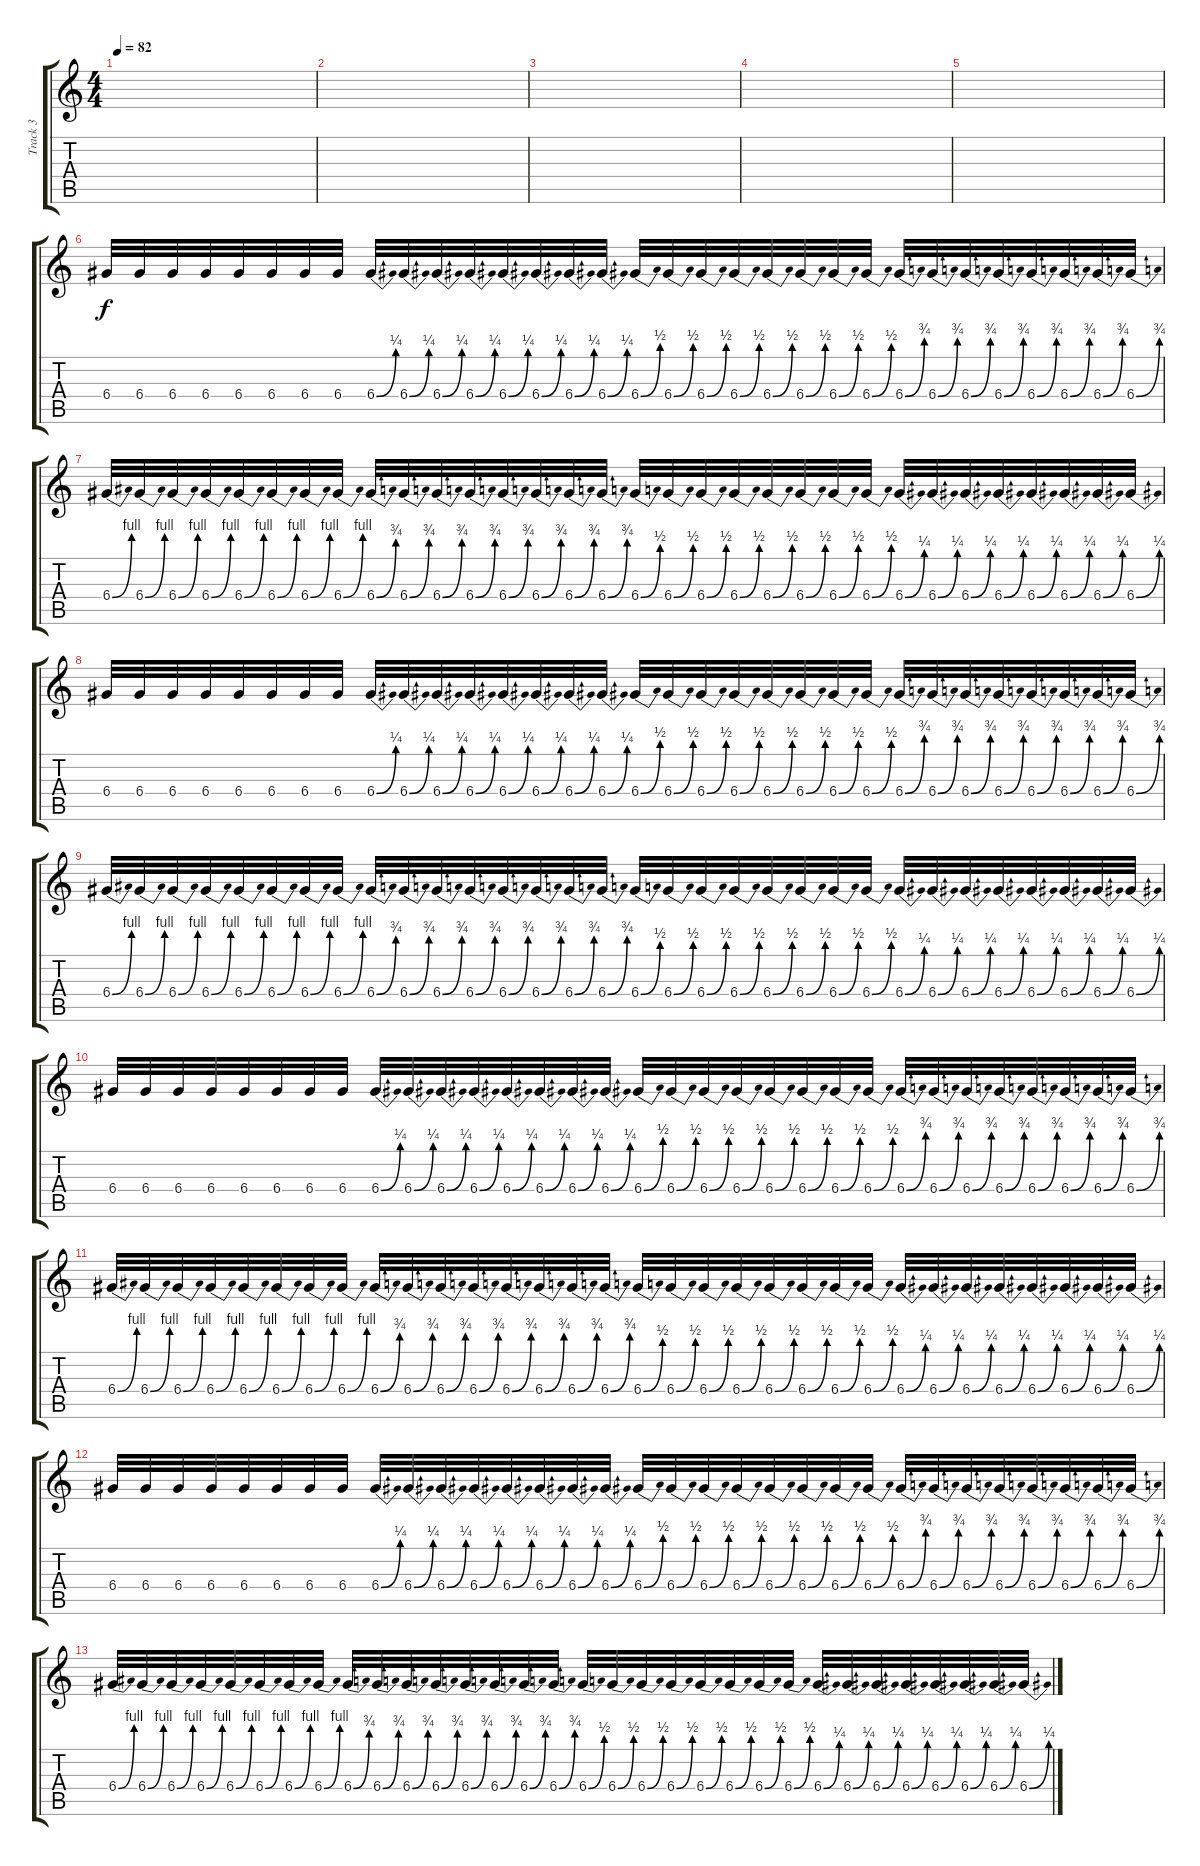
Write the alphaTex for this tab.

\track ("Track 3" "Track 3") {instrument overdrivenguitar}
\staff {score tabs}
\tuning (E4 B3 G3 D3 A2 D2) {hide}
\ts (4 4)
\tempo 82
\clef g2
\ks c
|
|
|
|
|
6.4.32 6.4.32 6.4.32 6.4.32 6.4.32 6.4.32 6.4.32 6.4.32 6.4{be (bend 0 0 60 1)}.32 6.4{be (bend 0 0 60 1)}.32 6.4{be (bend 0 0 60 1)}.32 6.4{be (bend 0 0 60 1)}.32 6.4{be (bend 0 0 60 1)}.32 6.4{be (bend 0 0 60 1)}.32 6.4{be (bend 0 0 60 1)}.32 6.4{be (bend 0 0 60 1)}.32 6.4{be (bend 0 0 60 2)}.32 6.4{be (bend 0 0 60 2)}.32 6.4{be (bend 0 0 60 2)}.32 6.4{be (bend 0 0 60 2)}.32 6.4{be (bend 0 0 60 2)}.32 6.4{be (bend 0 0 60 2)}.32 6.4{be (bend 0 0 60 2)}.32 6.4{be (bend 0 0 60 2)}.32 6.4{be (bend 0 0 60 3)}.32 6.4{be (bend 0 0 60 3)}.32 6.4{be (bend 0 0 60 3)}.32 6.4{be (bend 0 0 60 3)}.32 6.4{be (bend 0 0 60 3)}.32 6.4{be (bend 0 0 60 3)}.32 6.4{be (bend 0 0 60 3)}.32 6.4{be (bend 0 0 60 3)}.32 |
6.4{be (bend 0 0 60 4)}.32 6.4{be (bend 0 0 60 4)}.32 6.4{be (bend 0 0 60 4)}.32 6.4{be (bend 0 0 60 4)}.32 6.4{be (bend 0 0 60 4)}.32 6.4{be (bend 0 0 60 4)}.32 6.4{be (bend 0 0 60 4)}.32 6.4{be (bend 0 0 60 4)}.32 6.4{be (bend 0 0 60 3)}.32 6.4{be (bend 0 0 60 3)}.32 6.4{be (bend 0 0 60 3)}.32 6.4{be (bend 0 0 60 3)}.32 6.4{be (bend 0 0 60 3)}.32 6.4{be (bend 0 0 60 3)}.32 6.4{be (bend 0 0 60 3)}.32 6.4{be (bend 0 0 60 3)}.32 6.4{be (bend 0 0 60 2)}.32 6.4{be (bend 0 0 60 2)}.32 6.4{be (bend 0 0 60 2)}.32 6.4{be (bend 0 0 60 2)}.32 6.4{be (bend 0 0 60 2)}.32 6.4{be (bend 0 0 60 2)}.32 6.4{be (bend 0 0 60 2)}.32 6.4{be (bend 0 0 60 2)}.32 6.4{be (bend 0 0 60 1)}.32 6.4{be (bend 0 0 60 1)}.32 6.4{be (bend 0 0 60 1)}.32 6.4{be (bend 0 0 60 1)}.32 6.4{be (bend 0 0 60 1)}.32 6.4{be (bend 0 0 60 1)}.32 6.4{be (bend 0 0 60 1)}.32 6.4{be (bend 0 0 60 1)}.32 |
6.4.32 6.4.32 6.4.32 6.4.32 6.4.32 6.4.32 6.4.32 6.4.32 6.4{be (bend 0 0 60 1)}.32 6.4{be (bend 0 0 60 1)}.32 6.4{be (bend 0 0 60 1)}.32 6.4{be (bend 0 0 60 1)}.32 6.4{be (bend 0 0 60 1)}.32 6.4{be (bend 0 0 60 1)}.32 6.4{be (bend 0 0 60 1)}.32 6.4{be (bend 0 0 60 1)}.32 6.4{be (bend 0 0 60 2)}.32 6.4{be (bend 0 0 60 2)}.32 6.4{be (bend 0 0 60 2)}.32 6.4{be (bend 0 0 60 2)}.32 6.4{be (bend 0 0 60 2)}.32 6.4{be (bend 0 0 60 2)}.32 6.4{be (bend 0 0 60 2)}.32 6.4{be (bend 0 0 60 2)}.32 6.4{be (bend 0 0 60 3)}.32 6.4{be (bend 0 0 60 3)}.32 6.4{be (bend 0 0 60 3)}.32 6.4{be (bend 0 0 60 3)}.32 6.4{be (bend 0 0 60 3)}.32 6.4{be (bend 0 0 60 3)}.32 6.4{be (bend 0 0 60 3)}.32 6.4{be (bend 0 0 60 3)}.32 |
6.4{be (bend 0 0 60 4)}.32 6.4{be (bend 0 0 60 4)}.32 6.4{be (bend 0 0 60 4)}.32 6.4{be (bend 0 0 60 4)}.32 6.4{be (bend 0 0 60 4)}.32 6.4{be (bend 0 0 60 4)}.32 6.4{be (bend 0 0 60 4)}.32 6.4{be (bend 0 0 60 4)}.32 6.4{be (bend 0 0 60 3)}.32 6.4{be (bend 0 0 60 3)}.32 6.4{be (bend 0 0 60 3)}.32 6.4{be (bend 0 0 60 3)}.32 6.4{be (bend 0 0 60 3)}.32 6.4{be (bend 0 0 60 3)}.32 6.4{be (bend 0 0 60 3)}.32 6.4{be (bend 0 0 60 3)}.32 6.4{be (bend 0 0 60 2)}.32 6.4{be (bend 0 0 60 2)}.32 6.4{be (bend 0 0 60 2)}.32 6.4{be (bend 0 0 60 2)}.32 6.4{be (bend 0 0 60 2)}.32 6.4{be (bend 0 0 60 2)}.32 6.4{be (bend 0 0 60 2)}.32 6.4{be (bend 0 0 60 2)}.32 6.4{be (bend 0 0 60 1)}.32 6.4{be (bend 0 0 60 1)}.32 6.4{be (bend 0 0 60 1)}.32 6.4{be (bend 0 0 60 1)}.32 6.4{be (bend 0 0 60 1)}.32 6.4{be (bend 0 0 60 1)}.32 6.4{be (bend 0 0 60 1)}.32 6.4{be (bend 0 0 60 1)}.32 |
6.4.32 6.4.32 6.4.32 6.4.32 6.4.32 6.4.32 6.4.32 6.4.32 6.4{be (bend 0 0 60 1)}.32 6.4{be (bend 0 0 60 1)}.32 6.4{be (bend 0 0 60 1)}.32 6.4{be (bend 0 0 60 1)}.32 6.4{be (bend 0 0 60 1)}.32 6.4{be (bend 0 0 60 1)}.32 6.4{be (bend 0 0 60 1)}.32 6.4{be (bend 0 0 60 1)}.32 6.4{be (bend 0 0 60 2)}.32 6.4{be (bend 0 0 60 2)}.32 6.4{be (bend 0 0 60 2)}.32 6.4{be (bend 0 0 60 2)}.32 6.4{be (bend 0 0 60 2)}.32 6.4{be (bend 0 0 60 2)}.32 6.4{be (bend 0 0 60 2)}.32 6.4{be (bend 0 0 60 2)}.32 6.4{be (bend 0 0 60 3)}.32 6.4{be (bend 0 0 60 3)}.32 6.4{be (bend 0 0 60 3)}.32 6.4{be (bend 0 0 60 3)}.32 6.4{be (bend 0 0 60 3)}.32 6.4{be (bend 0 0 60 3)}.32 6.4{be (bend 0 0 60 3)}.32 6.4{be (bend 0 0 60 3)}.32 |
6.4{be (bend 0 0 60 4)}.32 6.4{be (bend 0 0 60 4)}.32 6.4{be (bend 0 0 60 4)}.32 6.4{be (bend 0 0 60 4)}.32 6.4{be (bend 0 0 60 4)}.32 6.4{be (bend 0 0 60 4)}.32 6.4{be (bend 0 0 60 4)}.32 6.4{be (bend 0 0 60 4)}.32 6.4{be (bend 0 0 60 3)}.32 6.4{be (bend 0 0 60 3)}.32 6.4{be (bend 0 0 60 3)}.32 6.4{be (bend 0 0 60 3)}.32 6.4{be (bend 0 0 60 3)}.32 6.4{be (bend 0 0 60 3)}.32 6.4{be (bend 0 0 60 3)}.32 6.4{be (bend 0 0 60 3)}.32 6.4{be (bend 0 0 60 2)}.32 6.4{be (bend 0 0 60 2)}.32 6.4{be (bend 0 0 60 2)}.32 6.4{be (bend 0 0 60 2)}.32 6.4{be (bend 0 0 60 2)}.32 6.4{be (bend 0 0 60 2)}.32 6.4{be (bend 0 0 60 2)}.32 6.4{be (bend 0 0 60 2)}.32 6.4{be (bend 0 0 60 1)}.32 6.4{be (bend 0 0 60 1)}.32 6.4{be (bend 0 0 60 1)}.32 6.4{be (bend 0 0 60 1)}.32 6.4{be (bend 0 0 60 1)}.32 6.4{be (bend 0 0 60 1)}.32 6.4{be (bend 0 0 60 1)}.32 6.4{be (bend 0 0 60 1)}.32 |
6.4.32 6.4.32 6.4.32 6.4.32 6.4.32 6.4.32 6.4.32 6.4.32 6.4{be (bend 0 0 60 1)}.32 6.4{be (bend 0 0 60 1)}.32 6.4{be (bend 0 0 60 1)}.32 6.4{be (bend 0 0 60 1)}.32 6.4{be (bend 0 0 60 1)}.32 6.4{be (bend 0 0 60 1)}.32 6.4{be (bend 0 0 60 1)}.32 6.4{be (bend 0 0 60 1)}.32 6.4{be (bend 0 0 60 2)}.32 6.4{be (bend 0 0 60 2)}.32 6.4{be (bend 0 0 60 2)}.32 6.4{be (bend 0 0 60 2)}.32 6.4{be (bend 0 0 60 2)}.32 6.4{be (bend 0 0 60 2)}.32 6.4{be (bend 0 0 60 2)}.32 6.4{be (bend 0 0 60 2)}.32 6.4{be (bend 0 0 60 3)}.32 6.4{be (bend 0 0 60 3)}.32 6.4{be (bend 0 0 60 3)}.32 6.4{be (bend 0 0 60 3)}.32 6.4{be (bend 0 0 60 3)}.32 6.4{be (bend 0 0 60 3)}.32 6.4{be (bend 0 0 60 3)}.32 6.4{be (bend 0 0 60 3)}.32 |
6.4{be (bend 0 0 60 4)}.32 6.4{be (bend 0 0 60 4)}.32 6.4{be (bend 0 0 60 4)}.32 6.4{be (bend 0 0 60 4)}.32 6.4{be (bend 0 0 60 4)}.32 6.4{be (bend 0 0 60 4)}.32 6.4{be (bend 0 0 60 4)}.32 6.4{be (bend 0 0 60 4)}.32 6.4{be (bend 0 0 60 3)}.32 6.4{be (bend 0 0 60 3)}.32 6.4{be (bend 0 0 60 3)}.32 6.4{be (bend 0 0 60 3)}.32 6.4{be (bend 0 0 60 3)}.32 6.4{be (bend 0 0 60 3)}.32 6.4{be (bend 0 0 60 3)}.32 6.4{be (bend 0 0 60 3)}.32 6.4{be (bend 0 0 60 2)}.32 6.4{be (bend 0 0 60 2)}.32 6.4{be (bend 0 0 60 2)}.32 6.4{be (bend 0 0 60 2)}.32 6.4{be (bend 0 0 60 2)}.32 6.4{be (bend 0 0 60 2)}.32 6.4{be (bend 0 0 60 2)}.32 6.4{be (bend 0 0 60 2)}.32 6.4{be (bend 0 0 60 1)}.32 6.4{be (bend 0 0 60 1)}.32 6.4{be (bend 0 0 60 1)}.32 6.4{be (bend 0 0 60 1)}.32 6.4{be (bend 0 0 60 1)}.32 6.4{be (bend 0 0 60 1)}.32 6.4{be (bend 0 0 60 1)}.32 6.4{be (bend 0 0 60 1)}.32
